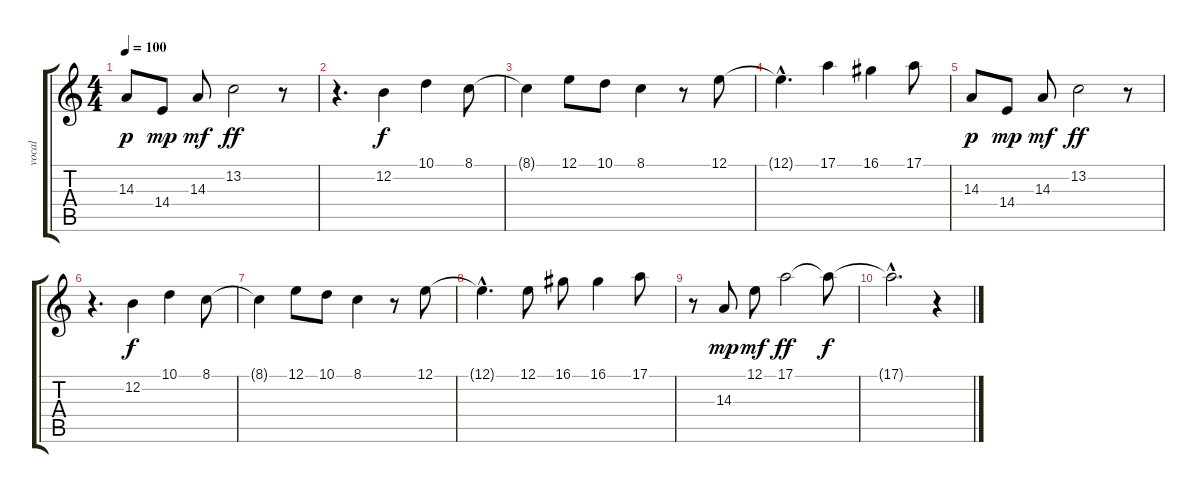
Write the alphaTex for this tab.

\track ("vocal" "vocal") {instrument electricpiano1}
\staff {score tabs}
\tuning (E4 B3 G3 D3 A2 E2) {hide}
\ts (4 4)
\tempo 100
\clef g2
\ks c
14.3.8{dy p} 14.4.8{dy mp} 14.3.8{dy mf} 13.2.2{dy ff} r.8 |
r.4{d} 12.2.4{dy f} 10.1.4 8.1.8 |
8.1{t}.4 12.1.8 10.1.8 8.1.4 r.8 12.1.8 |
12.1{hac t}.4{d} 17.1.4 16.1.4 17.1.8 |
14.3.8{dy p} 14.4.8{dy mp} 14.3.8{dy mf} 13.2.2{dy ff} r.8 |
r.4{d} 12.2.4{dy f} 10.1.4 8.1.8 |
8.1{t}.4 12.1.8 10.1.8 8.1.4 r.8 12.1.8 |
12.1{hac t}.4{d} 12.1.8 16.1.8 16.1.4 17.1.8 |
r.8 14.3.8{dy mp} 12.1.8{dy mf} 17.1.2{dy ff} 17.1{t}.8{dy f} |
17.1{hac t}.2{d} r.4
